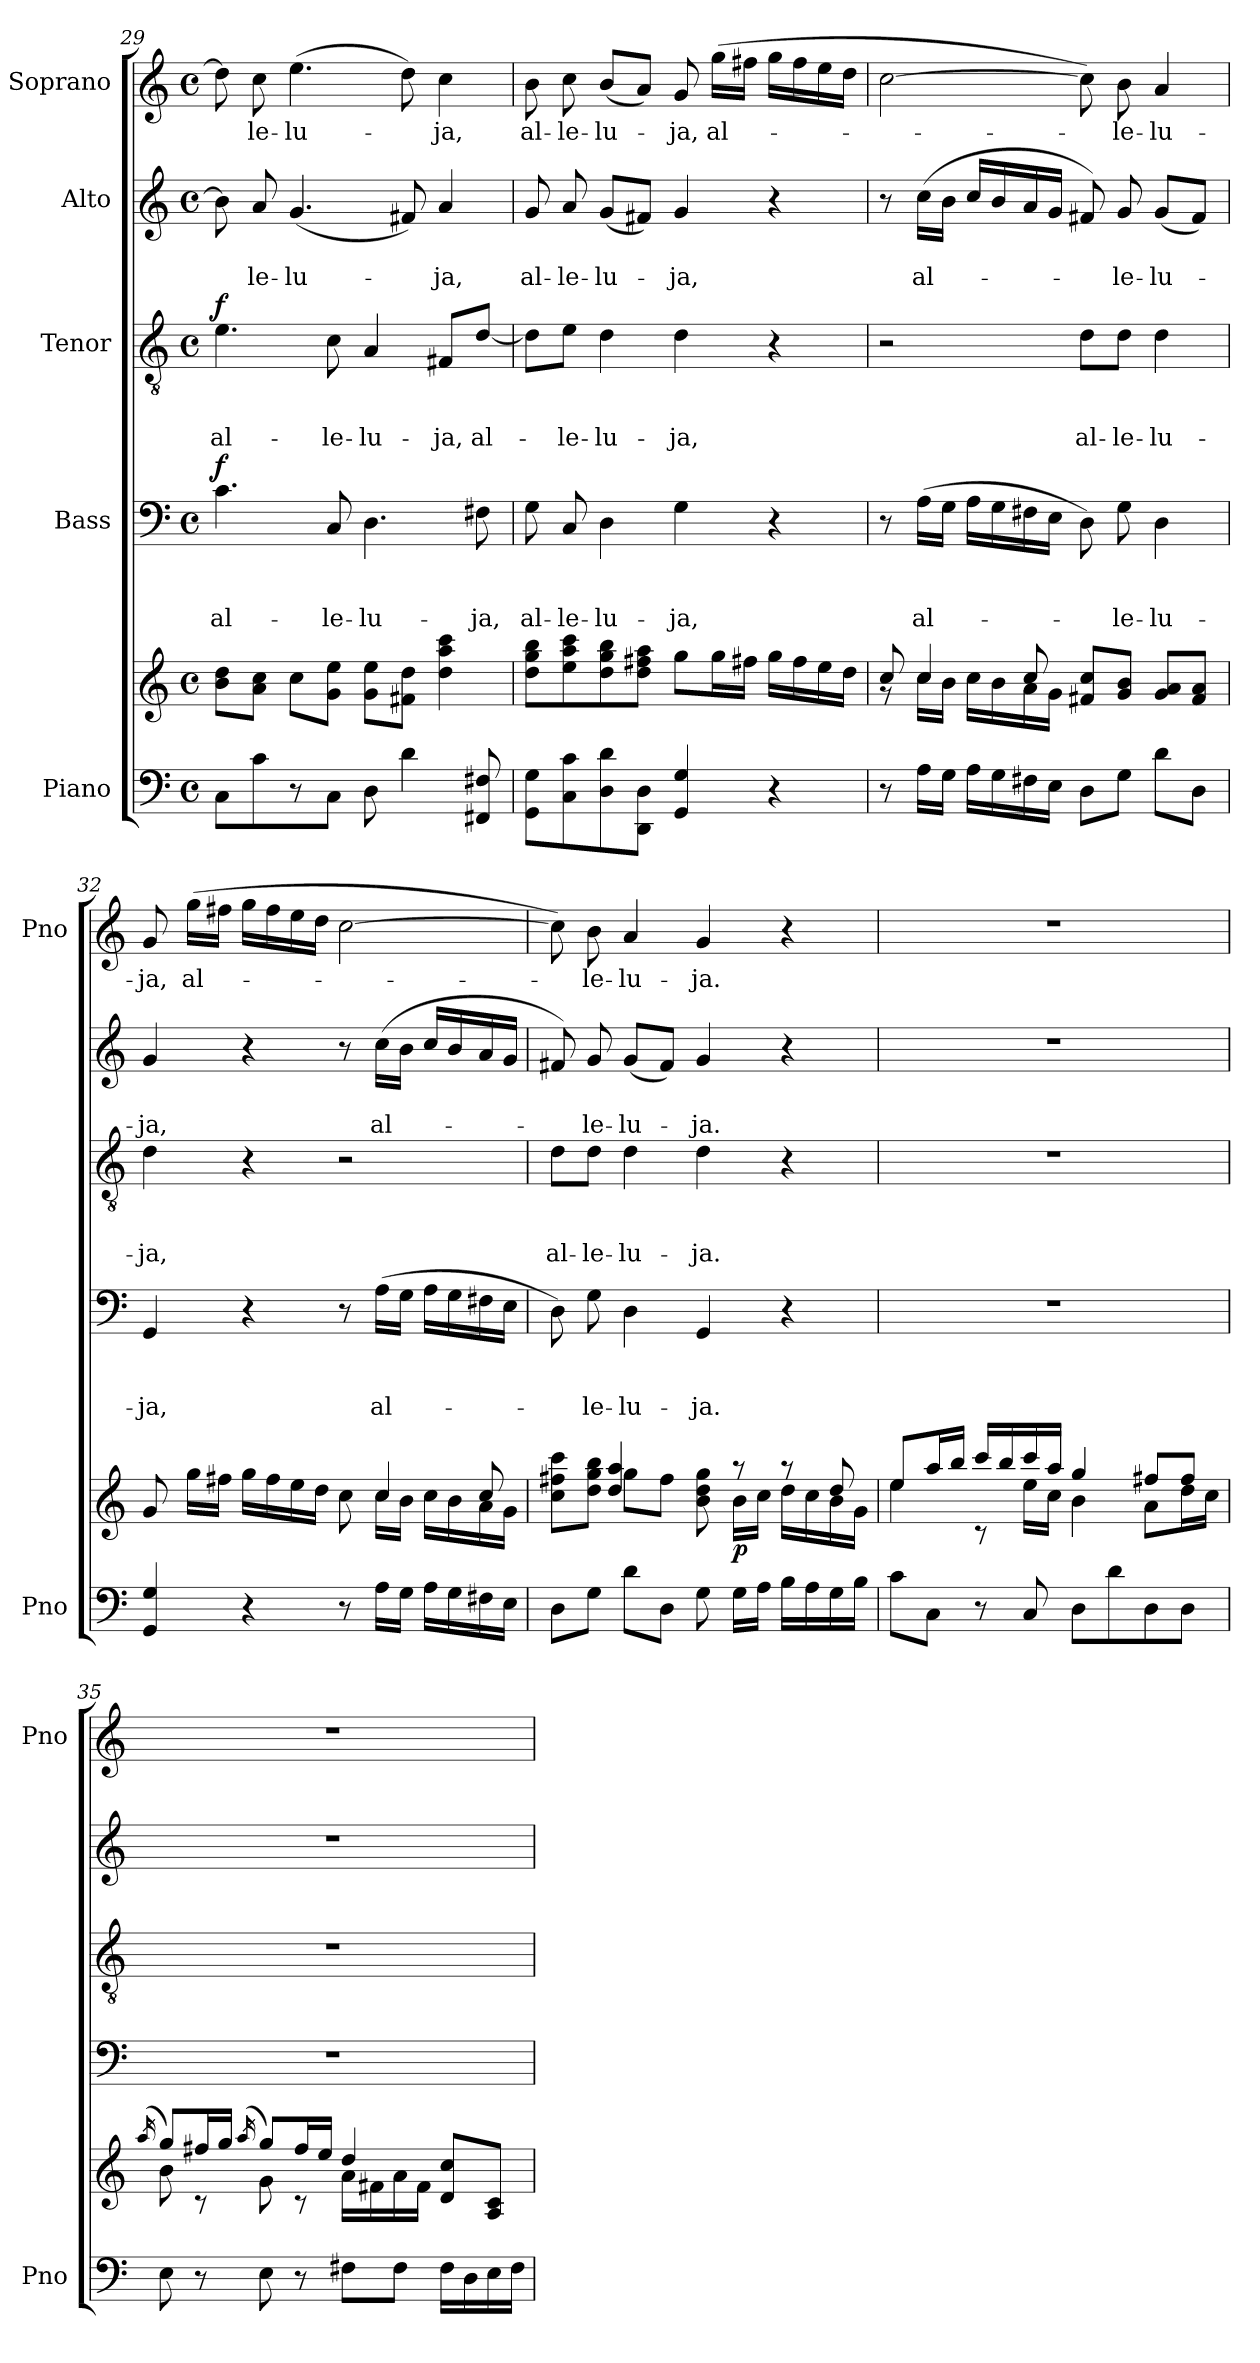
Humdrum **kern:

**kern	**kern	**dynam	**kern	**text	**text	**text	**dynam	**kern	**text	**text	**text	**dynam	**kern	**text	**text	**kern	**text
*part5	*part5	*part5	*part4	*part4	*part4	*part4	*part4	*part3	*part3	*part3	*part3	*part3	*part2	*part2	*part2	*part1	*part1
*staff6	*staff5	*staff5/6	*staff4	*staff4	*staff4	*staff4	*staff4	*staff3	*staff3	*staff3	*staff3	*staff3	*staff2	*staff2	*staff2	*staff1	*staff1
*I"Piano	*	*	*I"Bass	*	*	*	*	*I"Tenor	*	*	*	*	*I"Alto	*	*	*I"Soprano	*
*I'Pno	*	*	*	*	*	*	*	*	*	*	*	*	*	*	*	*I'Pno	*
!!LO:PB:g=z
*clefF4	*clefG2	*	*clefF4	*	*	*	*	*clefGv2	*	*	*	*	*clefG2	*	*	*clefG2	*
*k[]	*k[]	*	*k[]	*	*	*	*	*k[]	*	*	*	*	*k[]	*	*	*k[]	*
*C:	*C:	*	*C:	*	*	*	*	*C:	*	*	*	*	*C:	*	*	*C:	*
*M4/4	*M4/4	*	*M4/4	*	*	*	*	*M4/4	*	*	*	*	*M4/4	*	*	*M4/4	*
*met(c)	*met(c)	*	*met(c)	*	*	*	*	*met(c)	*	*	*	*	*met(c)	*	*	*met(c)	*
=29	=29	=29	=29	=29	=29	=29	=29	=29	=29	=29	=29	=29	=29	=29	=29	=29	=29
!	!	!	!	!	!	!	!LO:DY:a	!	!	!	!	!LO:DY:a	!	!	!	!	!
8C\L	8b\ 8dd\L	.	4.c\	.	.	al-	f	4.e\	.	.	al-	f	8b\]	.	-­	8dd\]	-­
8c\	8a\ 8cc\J	.	.	.	.	.	.	.	.	.	.	.	8a/	.	le-	8cc\	le-
8r	8cc\L	.	.	.	.	.	.	.	.	.	.	.	(4.g/	.	-lu-	(4.ee\	-lu-
8C\J	8g\ 8ee\J	.	8C/	.	.	-le-	.	8c\	.	.	-le-	.	.	.	.	.	.
8D\	8g\ 8ee\L	.	4.D\	.	.	-lu-	.	4A/	.	.	-lu-	.	.	.	.	.	.
4d\	8f#X\ 8dd\J	.	.	.	.	.	.	.	.	.	.	.	8f#X/)	.	.	8dd\)	.
.	4dd\ 4aa\ 4ccc\	.	.	.	.	.	.	8F#X/L	.	.	-ja,	.	4a/	.	-ja,	4cc\	-ja,
8FF#X/ 8F#X/	.	.	8F#X\	.	.	-ja,	.	[8d/J	.	.	al-	.	.	.	.	.	.
=30	=30	=30	=30	=30	=30	=30	=30	=30	=30	=30	=30	=30	=30	=30	=30	=30	=30
8GG\ 8G\L	8dd\ 8gg\ 8bb\L	.	8G\	.	.	al-	.	8d\L]	.	.	.	.	8g/	.	al-	8b\	al-
8C\ 8c\	8ee\ 8aa\ 8ccc\	.	8C/	.	.	-le-	.	8e\J	.	.	-le-	.	8a/	.	-le-	8cc\	-le-
8D\ 8d\	8dd\ 8gg\ 8bb\	.	4D\	.	.	-lu-	.	4d\	.	.	-lu-	.	(8g/L	.	-lu-	(8b/L	-lu-
8DD\ 8D\J	8dd\ 8ff#X\ 8aa\J	.	.	.	.	.	.	.	.	.	.	.	8f#X/J)	.	.	8a/J)	.
4GG/ 4G/	8gg\L	.	4G\	.	.	-ja,	.	4d\	.	.	-ja,	.	4g/	.	-ja,	8g/	-ja,
.	16gg\L	.	.	.	.	.	.	.	.	.	.	.	.	.	.	(16gg\LL	al-
.	16ff#X\JJ	.	.	.	.	.	.	.	.	.	.	.	.	.	.	16ff#X\JJ	.
4r	16gg\LL	.	4r	.	.	.	.	4r	.	.	.	.	4r	.	.	16gg\LL	.
.	16ff#\	.	.	.	.	.	.	.	.	.	.	.	.	.	.	16ff#\	.
.	16ee\	.	.	.	.	.	.	.	.	.	.	.	.	.	.	16ee\	.
.	16dd\JJ	.	.	.	.	.	.	.	.	.	.	.	.	.	.	16dd\JJ	.
=31	=31	=31	=31	=31	=31	=31	=31	=31	=31	=31	=31	=31	=31	=31	=31	=31	=31
*	*^	*	*	*	*	*	*	*	*	*	*	*	*	*	*	*	*
8r	8rf	8cc/	.	8r	.	.	.	.	2r	.	.	.	.	8r	.	.	[2cc\	.
16A\LL	16cc\LL	4cc/	.	(16A\LL	.	.	al-	.	.	.	.	.	.	(16cc\LL	.	al-	.	.
16G\JJ	16b\JJ	.	.	16G\JJ	.	.	.	.	.	.	.	.	.	16b\JJ	.	.	.	.
16A\LL	16cc\LL	.	.	16A\LL	.	.	.	.	.	.	.	.	.	16cc/LL	.	.	.	.
16G\	16b\	.	.	16G\	.	.	.	.	.	.	.	.	.	16b/	.	.	.	.
16F#X\	16a\	8cc/	.	16F#X\	.	.	.	.	.	.	.	.	.	16a/	.	.	.	.
16E\JJ	16g\JJ	.	.	16E\JJ	.	.	.	.	.	.	.	.	.	16g/JJ	.	.	.	.
8D\L	8f#X/ 8cc/L	2ryy	.	8D\)	.	.	.	.	8d\L	.	.	al-	.	8f#X/)	.	.	8cc\])	.
8G\J	8g/ 8b/J	.	.	8G\	.	.	-le-	.	8d\J	.	.	-le-	.	8g/	.	-le-	8b\	-le-
8d\L	8g/ 8a/L	.	.	4D\	.	.	-lu-	.	4d\	.	.	-lu-	.	(8g/L	.	-lu-	4a/	-lu-
8D\J	8f#/ 8a/J	.	.	.	.	.	.	.	.	.	.	.	.	8f#/J)	.	.	.	.
!!LO:LB:g=z
=32	=32	=32	=32	=32	=32	=32	=32	=32	=32	=32	=32	=32	=32	=32	=32	=32	=32	=32
4GG/ 4G/	8g/	8ryy	.	4GG/	.	.	-­ja,	.	4d\	.	.	-­ja,	.	4g/	.	-­ja,	8g/	-­ja,
*	*v	*v	*	*	*	*	*	*	*	*	*	*	*	*	*	*	*	*
.	16gg\LL	.	.	.	.	.	.	.	.	.	.	.	.	.	.	(16gg\LL	al-
.	16ff#X\JJ	.	.	.	.	.	.	.	.	.	.	.	.	.	.	16ff#X\JJ	.
4r	16gg\LL	.	4r	.	.	.	.	4r	.	.	.	.	4r	.	.	16gg\LL	.
.	16ff#\	.	.	.	.	.	.	.	.	.	.	.	.	.	.	16ff#\	.
.	16ee\	.	.	.	.	.	.	.	.	.	.	.	.	.	.	16ee\	.
.	16dd\JJ	.	.	.	.	.	.	.	.	.	.	.	.	.	.	16dd\JJ	.
8r	8cc\	.	8r	.	.	.	.	2r	.	.	.	.	8r	.	.	[2cc\	.
*	*^	*	*	*	*	*	*	*	*	*	*	*	*	*	*	*	*
16A\LL	16cc\LL	4cc/	.	(16A\LL	.	.	al-	.	.	.	.	.	.	(16cc\LL	.	al-	.	.
16G\JJ	16b\JJ	.	.	16G\JJ	.	.	.	.	.	.	.	.	.	16b\JJ	.	.	.	.
16A\LL	16cc\LL	.	.	16A\LL	.	.	.	.	.	.	.	.	.	16cc/LL	.	.	.	.
16G\	16b\	.	.	16G\	.	.	.	.	.	.	.	.	.	16b/	.	.	.	.
16F#X\	16a\	8cc/	.	16F#X\	.	.	.	.	.	.	.	.	.	16a/	.	.	.	.
16E\JJ	16g\JJ	.	.	16E\JJ	.	.	.	.	.	.	.	.	.	16g/JJ	.	.	.	.
=33	=33	=33	=33	=33	=33	=33	=33	=33	=33	=33	=33	=33	=33	=33	=33	=33	=33	=33
8D\L	8cc\ 8ff#X\ 8ccc\L	4ryy	.	8D\)	.	.	.	.	8d\L	.	.	al-	.	8f#X/)	.	.	8cc\])	.
8G\J	8dd\ 8gg\ 8bb\J	.	.	8G\	.	.	-le-	.	8d\J	.	.	-le-	.	8g/	.	-le-	8b\	-le-
8d\L	8gg\L	4dd/ 4aa/	.	4D\	.	.	-lu-	.	4d\	.	.	-lu-	.	(8g/L	.	-lu-	4a/	-lu-
8D\J	8ff#\J	.	.	.	.	.	.	.	.	.	.	.	.	8f#/J)	.	.	.	.
8G\	8b\ 8dd\ 8gg\	8ryy	.	4GG/	.	.	-ja.	.	4d\	.	.	-ja.	.	4g/	.	-ja.	4g/	-ja.
!	!	!	!LO:DY:b	!	!	!	!	!	!	!	!	!	!	!	!	!	!	!
16G\LL	16b\LL	8raa	p	.	.	.	.	.	.	.	.	.	.	.	.	.	.	.
16A\JJ	16cc\JJ	.	.	.	.	.	.	.	.	.	.	.	.	.	.	.	.	.
16B\LL	16dd\LL	8raa	.	4r	.	.	.	.	4r	.	.	.	.	4r	.	.	4r	.
16A\	16cc\	.	.	.	.	.	.	.	.	.	.	.	.	.	.	.	.	.
16G\	16b\	8dd/	.	.	.	.	.	.	.	.	.	.	.	.	.	.	.	.
16B\JJ	16g\JJ	.	.	.	.	.	.	.	.	.	.	.	.	.	.	.	.	.
=34	=34	=34	=34	=34	=34	=34	=34	=34	=34	=34	=34	=34	=34	=34	=34	=34	=34	=34
8c\L	8ee/L	4ee\	.	1r	.	.	.	.	1r	.	.	.	.	1r	.	.	1r	.
8C\J	16aa/L	.	.	.	.	.	.	.	.	.	.	.	.	.	.	.	.	.
.	16bb/JJ	.	.	.	.	.	.	.	.	.	.	.	.	.	.	.	.	.
8r	16ccc/LL	8rc	.	.	.	.	.	.	.	.	.	.	.	.	.	.	.	.
.	16bb/	.	.	.	.	.	.	.	.	.	.	.	.	.	.	.	.	.
8C/	16ccc/	16ee\LL	.	.	.	.	.	.	.	.	.	.	.	.	.	.	.	.
.	16aa/JJ	16cc\JJ	.	.	.	.	.	.	.	.	.	.	.	.	.	.	.	.
8D\L	4gg/	4b\	.	.	.	.	.	.	.	.	.	.	.	.	.	.	.	.
8d\	.	.	.	.	.	.	.	.	.	.	.	.	.	.	.	.	.	.
8D\	8ff#X/L	8a\L	.	.	.	.	.	.	.	.	.	.	.	.	.	.	.	.
8D\J	8ff#/J	16dd\L	.	.	.	.	.	.	.	.	.	.	.	.	.	.	.	.
.	.	16cc\JJ	.	.	.	.	.	.	.	.	.	.	.	.	.	.	.	.
!!LO:LB:g=z
=35	=35	=35	=35	=35	=35	=35	=35	=35	=35	=35	=35	=35	=35	=35	=35	=35	=35	=35
.	(16qaa/	.	.	.	.	.	.	.	.	.	.	.	.	.	.	.	.	.
8E\	8gg/L)	8b\	.	1r	.	.	.	.	1r	.	.	.	.	1r	.	.	1r	.
8r	16ff#X/L	8rc	.	.	.	.	.	.	.	.	.	.	.	.	.	.	.	.
.	16gg/JJ	.	.	.	.	.	.	.	.	.	.	.	.	.	.	.	.	.
.	(16qaa/	.	.	.	.	.	.	.	.	.	.	.	.	.	.	.	.	.
8E\	8gg/L)	8g\	.	.	.	.	.	.	.	.	.	.	.	.	.	.	.	.
8r	16ff#/L	8rc	.	.	.	.	.	.	.	.	.	.	.	.	.	.	.	.
.	16ee/JJ	.	.	.	.	.	.	.	.	.	.	.	.	.	.	.	.	.
8F#X\L	4dd/	16a\LL	.	.	.	.	.	.	.	.	.	.	.	.	.	.	.	.
.	.	16f#X\	.	.	.	.	.	.	.	.	.	.	.	.	.	.	.	.
8F#\J	.	16a\	.	.	.	.	.	.	.	.	.	.	.	.	.	.	.	.
.	.	16f#\JJ	.	.	.	.	.	.	.	.	.	.	.	.	.	.	.	.
16F#\LL	8d/ 8cc/L	4ryy	.	.	.	.	.	.	.	.	.	.	.	.	.	.	.	.
16D\	.	.	.	.	.	.	.	.	.	.	.	.	.	.	.	.	.	.
16E\	8A/ 8c/J	.	.	.	.	.	.	.	.	.	.	.	.	.	.	.	.	.
16F#\JJ	.	.	.	.	.	.	.	.	.	.	.	.	.	.	.	.	.	.
*	*v	*v	*	*	*	*	*	*	*	*	*	*	*	*	*	*	*	*
=	=	=	=	=	=	=	=	=	=	=	=	=	=	=	=	=	=
*-	*-	*-	*-	*-	*-	*-	*-	*-	*-	*-	*-	*-	*-	*-	*-	*-	*-
